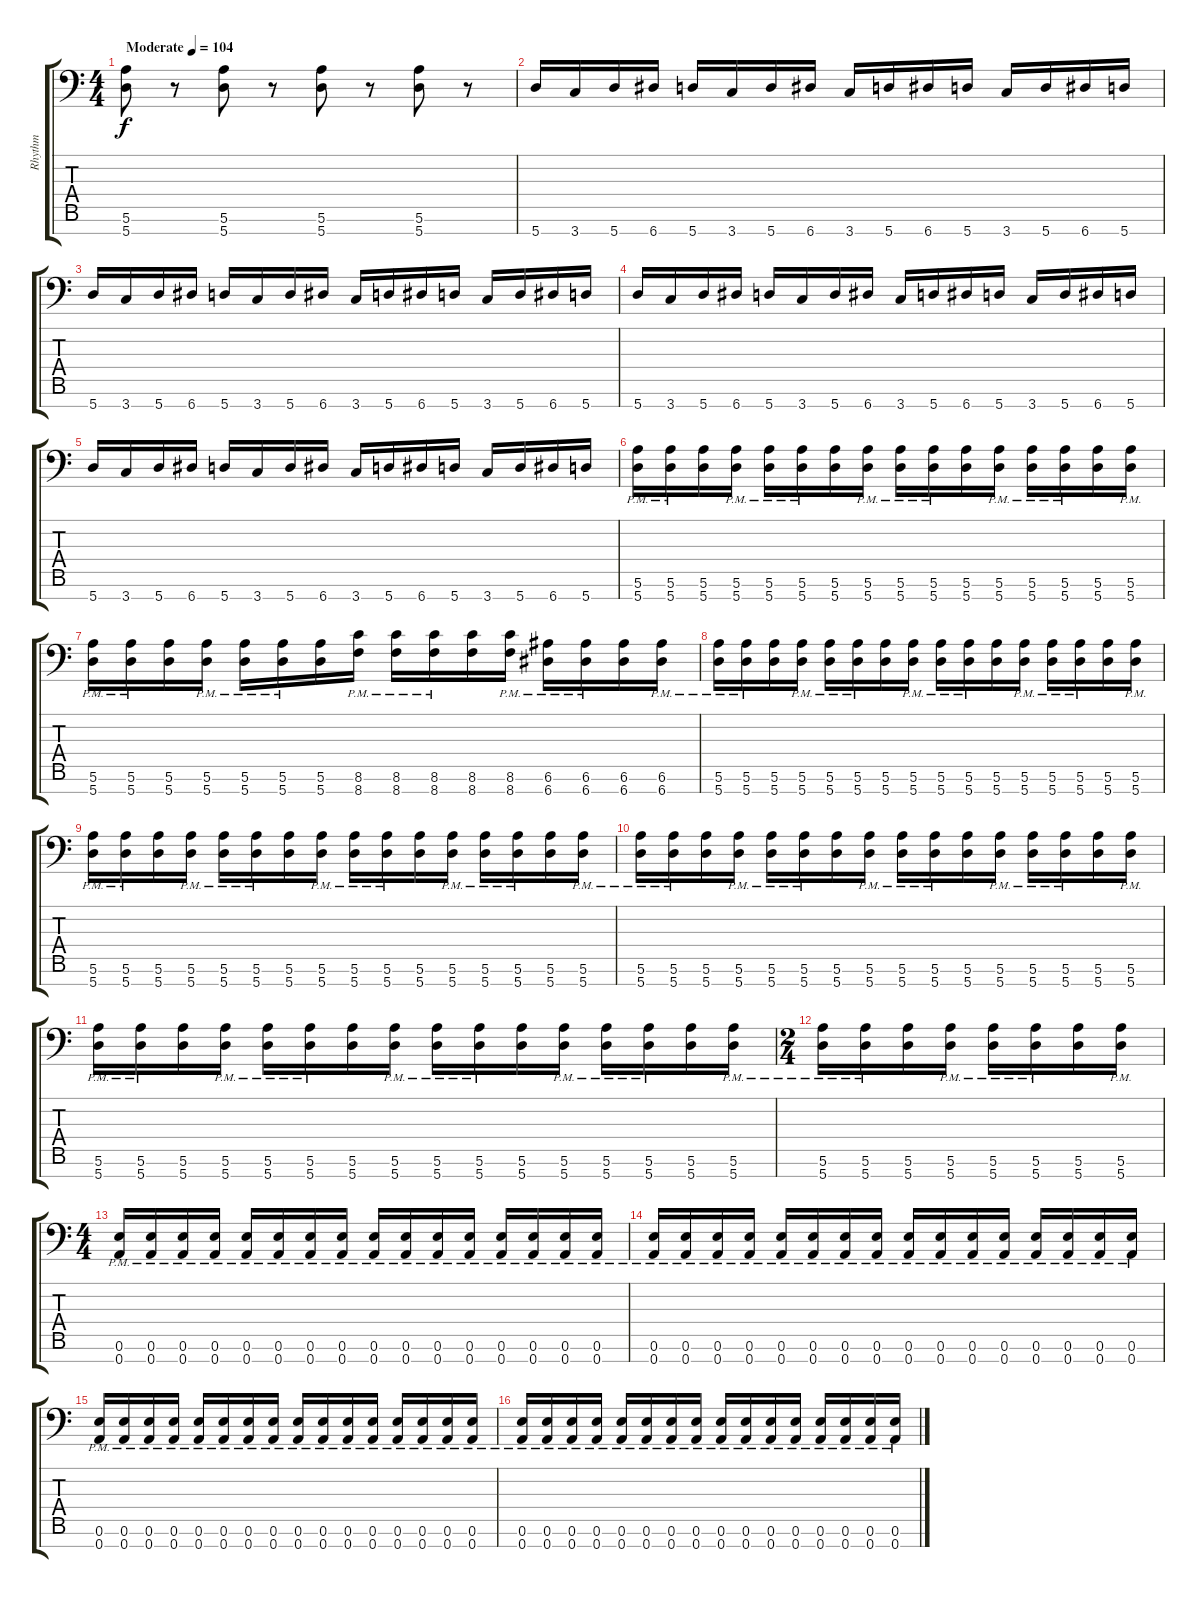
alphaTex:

\track ("Rhythm" "Rhythm") {instrument distortionguitar}
\staff {score tabs}
\tuning (E4 B3 G3 D3 A2 E2 A1) {hide}
\ts (4 4)
\tempo (104 "Moderate")
\clef f4
\ks c
(5.6 5.7).8{dy f instrument distortionguitar} r.8 (5.6 5.7).8 r.8 (5.6 5.7).8 r.8 (5.6 5.7).8 r.8 |
5.7.16 3.7.16 5.7.16 6.7.16 5.7.16 3.7.16 5.7.16 6.7.16 3.7.16 5.7.16 6.7.16 5.7.16 3.7.16 5.7.16 6.7.16 5.7.16 |
5.7.16 3.7.16 5.7.16 6.7.16 5.7.16 3.7.16 5.7.16 6.7.16 3.7.16 5.7.16 6.7.16 5.7.16 3.7.16 5.7.16 6.7.16 5.7.16 |
5.7.16 3.7.16 5.7.16 6.7.16 5.7.16 3.7.16 5.7.16 6.7.16 3.7.16 5.7.16 6.7.16 5.7.16 3.7.16 5.7.16 6.7.16 5.7.16 |
5.7.16 3.7.16 5.7.16 6.7.16 5.7.16 3.7.16 5.7.16 6.7.16 3.7.16 5.7.16 6.7.16 5.7.16 3.7.16 5.7.16 6.7.16 5.7.16 |
(5.6{pm} 5.7{pm}).16 (5.6{pm} 5.7{pm}).16 (5.6 5.7).16 (5.6{pm} 5.7{pm}).16 (5.6{pm} 5.7{pm}).16 (5.6{pm} 5.7{pm}).16 (5.6 5.7).16 (5.6{pm} 5.7{pm}).16 (5.6{pm} 5.7{pm}).16 (5.6{pm} 5.7{pm}).16 (5.6 5.7).16 (5.6{pm} 5.7{pm}).16 (5.6{pm} 5.7{pm}).16 (5.6{pm} 5.7{pm}).16 (5.6 5.7).16 (5.6{pm} 5.7{pm}).16 |
(5.6{pm} 5.7{pm}).16 (5.6{pm} 5.7{pm}).16 (5.6 5.7).16 (5.6{pm} 5.7{pm}).16 (5.6{pm} 5.7{pm}).16 (5.6{pm} 5.7{pm}).16 (5.6 5.7).16 (8.6{pm} 8.7{pm}).16 (8.6{pm} 8.7{pm}).16 (8.6{pm} 8.7{pm}).16 (8.6 8.7).16 (8.6{pm} 8.7{pm}).16 (6.6{pm} 6.7{pm}).16 (6.6{pm} 6.7{pm}).16 (6.6 6.7).16 (6.6{pm} 6.7{pm}).16 |
(5.6{pm} 5.7{pm}).16 (5.6{pm} 5.7{pm}).16 (5.6 5.7).16 (5.6{pm} 5.7{pm}).16 (5.6{pm} 5.7{pm}).16 (5.6{pm} 5.7{pm}).16 (5.6 5.7).16 (5.6{pm} 5.7{pm}).16 (5.6{pm} 5.7{pm}).16 (5.6{pm} 5.7{pm}).16 (5.6 5.7).16 (5.6{pm} 5.7{pm}).16 (5.6{pm} 5.7{pm}).16 (5.6{pm} 5.7{pm}).16 (5.6 5.7).16 (5.6{pm} 5.7{pm}).16 |
(5.6{pm} 5.7{pm}).16 (5.6{pm} 5.7{pm}).16 (5.6 5.7).16 (5.6{pm} 5.7{pm}).16 (5.6{pm} 5.7{pm}).16 (5.6{pm} 5.7{pm}).16 (5.6 5.7).16 (5.6{pm} 5.7{pm}).16 (5.6{pm} 5.7{pm}).16 (5.6{pm} 5.7{pm}).16 (5.6 5.7).16 (5.6{pm} 5.7{pm}).16 (5.6{pm} 5.7{pm}).16 (5.6{pm} 5.7{pm}).16 (5.6 5.7).16 (5.6{pm} 5.7{pm}).16 |
(5.6{pm} 5.7{pm}).16 (5.6{pm} 5.7{pm}).16 (5.6 5.7).16 (5.6{pm} 5.7{pm}).16 (5.6{pm} 5.7{pm}).16 (5.6{pm} 5.7{pm}).16 (5.6 5.7).16 (5.6{pm} 5.7{pm}).16 (5.6{pm} 5.7{pm}).16 (5.6{pm} 5.7{pm}).16 (5.6 5.7).16 (5.6{pm} 5.7{pm}).16 (5.6{pm} 5.7{pm}).16 (5.6{pm} 5.7{pm}).16 (5.6 5.7).16 (5.6{pm} 5.7{pm}).16 |
(5.6{pm} 5.7{pm}).16 (5.6{pm} 5.7{pm}).16 (5.6 5.7).16 (5.6{pm} 5.7{pm}).16 (5.6{pm} 5.7{pm}).16 (5.6{pm} 5.7{pm}).16 (5.6 5.7).16 (5.6{pm} 5.7{pm}).16 (5.6{pm} 5.7{pm}).16 (5.6{pm} 5.7{pm}).16 (5.6 5.7).16 (5.6{pm} 5.7{pm}).16 (5.6{pm} 5.7{pm}).16 (5.6{pm} 5.7{pm}).16 (5.6 5.7).16 (5.6{pm} 5.7{pm}).16 |
\ts (2 4)
(5.6{pm} 5.7{pm}).16 (5.6{pm} 5.7{pm}).16 (5.6 5.7).16 (5.6{pm} 5.7{pm}).16 (5.6{pm} 5.7{pm}).16 (5.6{pm} 5.7{pm}).16 (5.6 5.7).16 (5.6{pm} 5.7{pm}).16 |
\ts (4 4)
(0.6{pm} 0.7{pm}).16 (0.6{pm} 0.7{pm}).16 (0.6{pm} 0.7{pm}).16 (0.6{pm} 0.7{pm}).16 (0.6{pm} 0.7{pm}).16 (0.6{pm} 0.7{pm}).16 (0.6{pm} 0.7{pm}).16 (0.6{pm} 0.7{pm}).16 (0.6{pm} 0.7{pm}).16 (0.6{pm} 0.7{pm}).16 (0.6{pm} 0.7{pm}).16 (0.6{pm} 0.7{pm}).16 (0.6{pm} 0.7{pm}).16 (0.6{pm} 0.7{pm}).16 (0.6{pm} 0.7{pm}).16 (0.6{pm} 0.7{pm}).16 |
(0.6{pm} 0.7{pm}).16 (0.6{pm} 0.7{pm}).16 (0.6{pm} 0.7{pm}).16 (0.6{pm} 0.7{pm}).16 (0.6{pm} 0.7{pm}).16 (0.6{pm} 0.7{pm}).16 (0.6{pm} 0.7{pm}).16 (0.6{pm} 0.7{pm}).16 (0.6{pm} 0.7{pm}).16 (0.6{pm} 0.7{pm}).16 (0.6{pm} 0.7{pm}).16 (0.6{pm} 0.7{pm}).16 (0.6{pm} 0.7{pm}).16 (0.6{pm} 0.7{pm}).16 (0.6{pm} 0.7{pm}).16 (0.6{pm} 0.7{pm}).16 |
(0.6{pm} 0.7{pm}).16 (0.6{pm} 0.7{pm}).16 (0.6{pm} 0.7{pm}).16 (0.6{pm} 0.7{pm}).16 (0.6{pm} 0.7{pm}).16 (0.6{pm} 0.7{pm}).16 (0.6{pm} 0.7{pm}).16 (0.6{pm} 0.7{pm}).16 (0.6{pm} 0.7{pm}).16 (0.6{pm} 0.7{pm}).16 (0.6{pm} 0.7{pm}).16 (0.6{pm} 0.7{pm}).16 (0.6{pm} 0.7{pm}).16 (0.6{pm} 0.7{pm}).16 (0.6{pm} 0.7{pm}).16 (0.6{pm} 0.7{pm}).16 |
(0.6{pm} 0.7{pm}).16 (0.6{pm} 0.7{pm}).16 (0.6{pm} 0.7{pm}).16 (0.6{pm} 0.7{pm}).16 (0.6{pm} 0.7{pm}).16 (0.6{pm} 0.7{pm}).16 (0.6{pm} 0.7{pm}).16 (0.6{pm} 0.7{pm}).16 (0.6{pm} 0.7{pm}).16 (0.6{pm} 0.7{pm}).16 (0.6{pm} 0.7{pm}).16 (0.6{pm} 0.7{pm}).16 (0.6{pm} 0.7{pm}).16 (0.6{pm} 0.7{pm}).16 (0.6{pm} 0.7{pm}).16 (0.6{pm} 0.7{pm}).16
